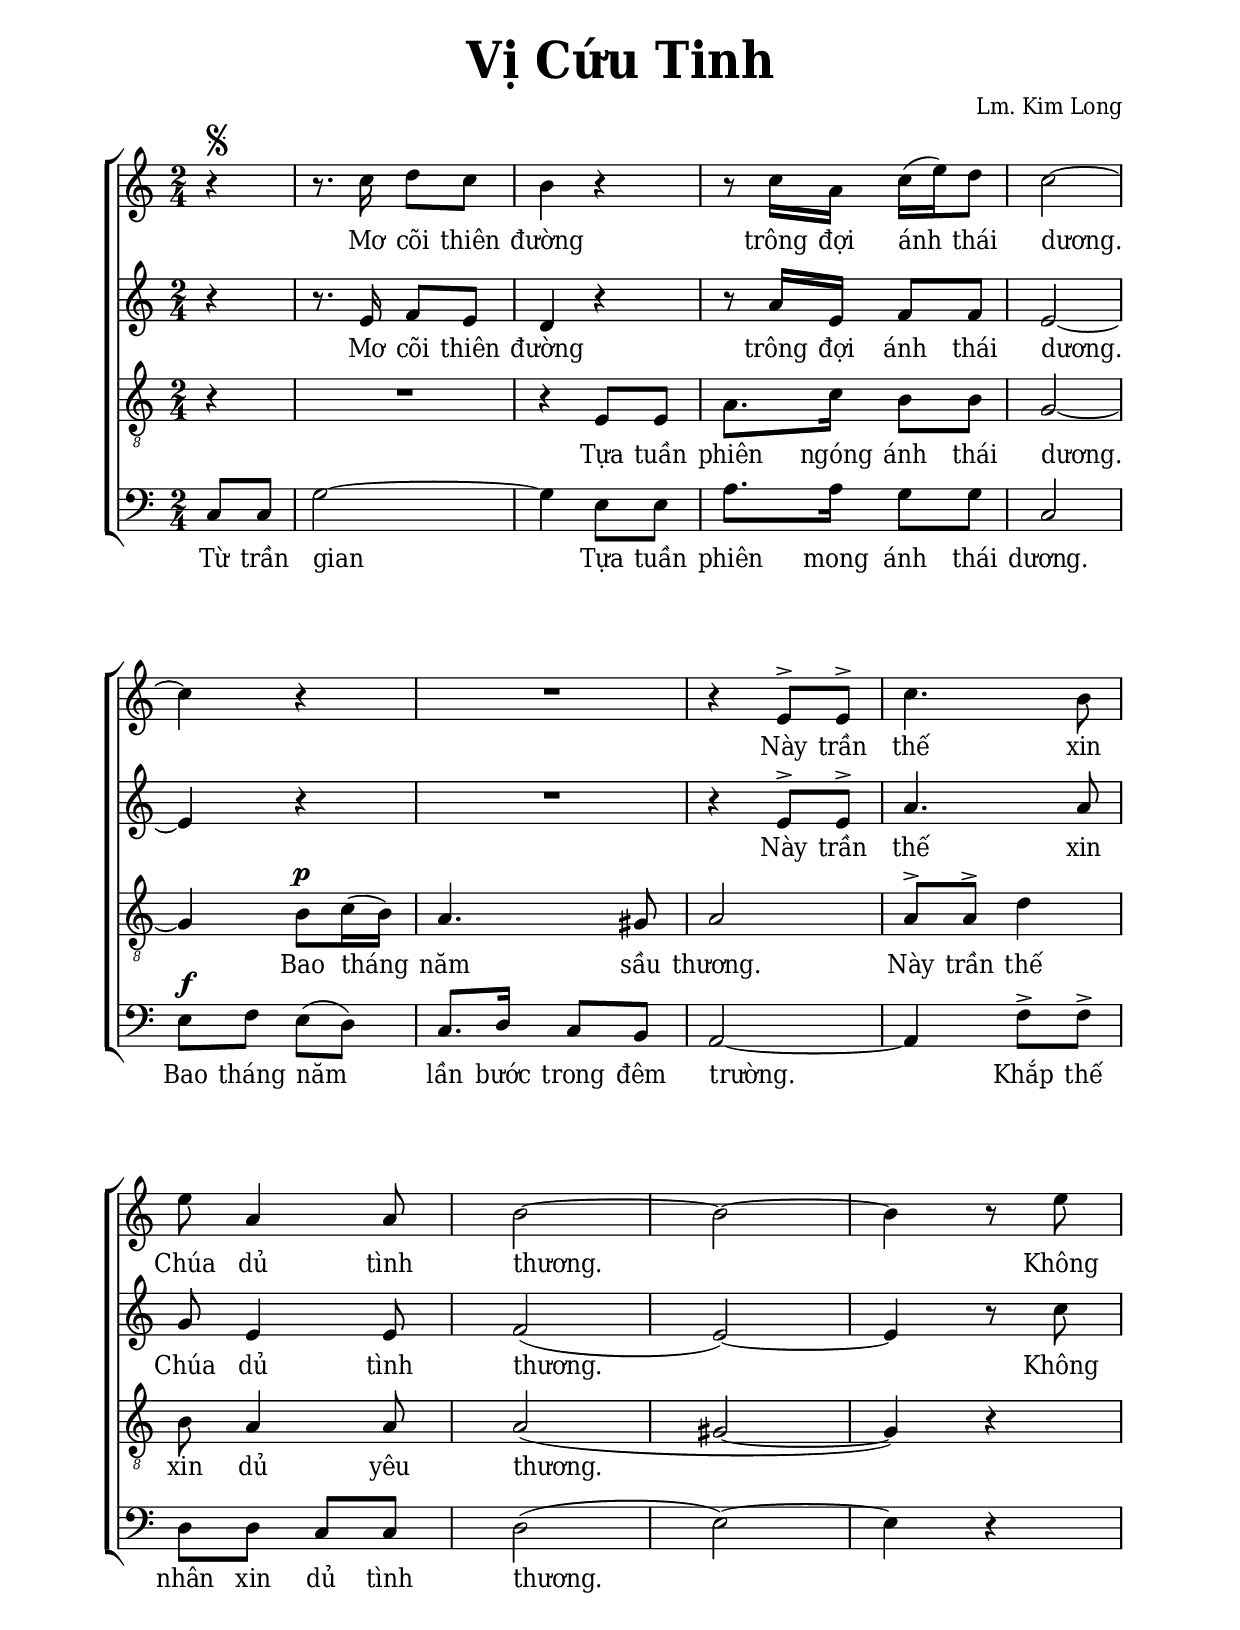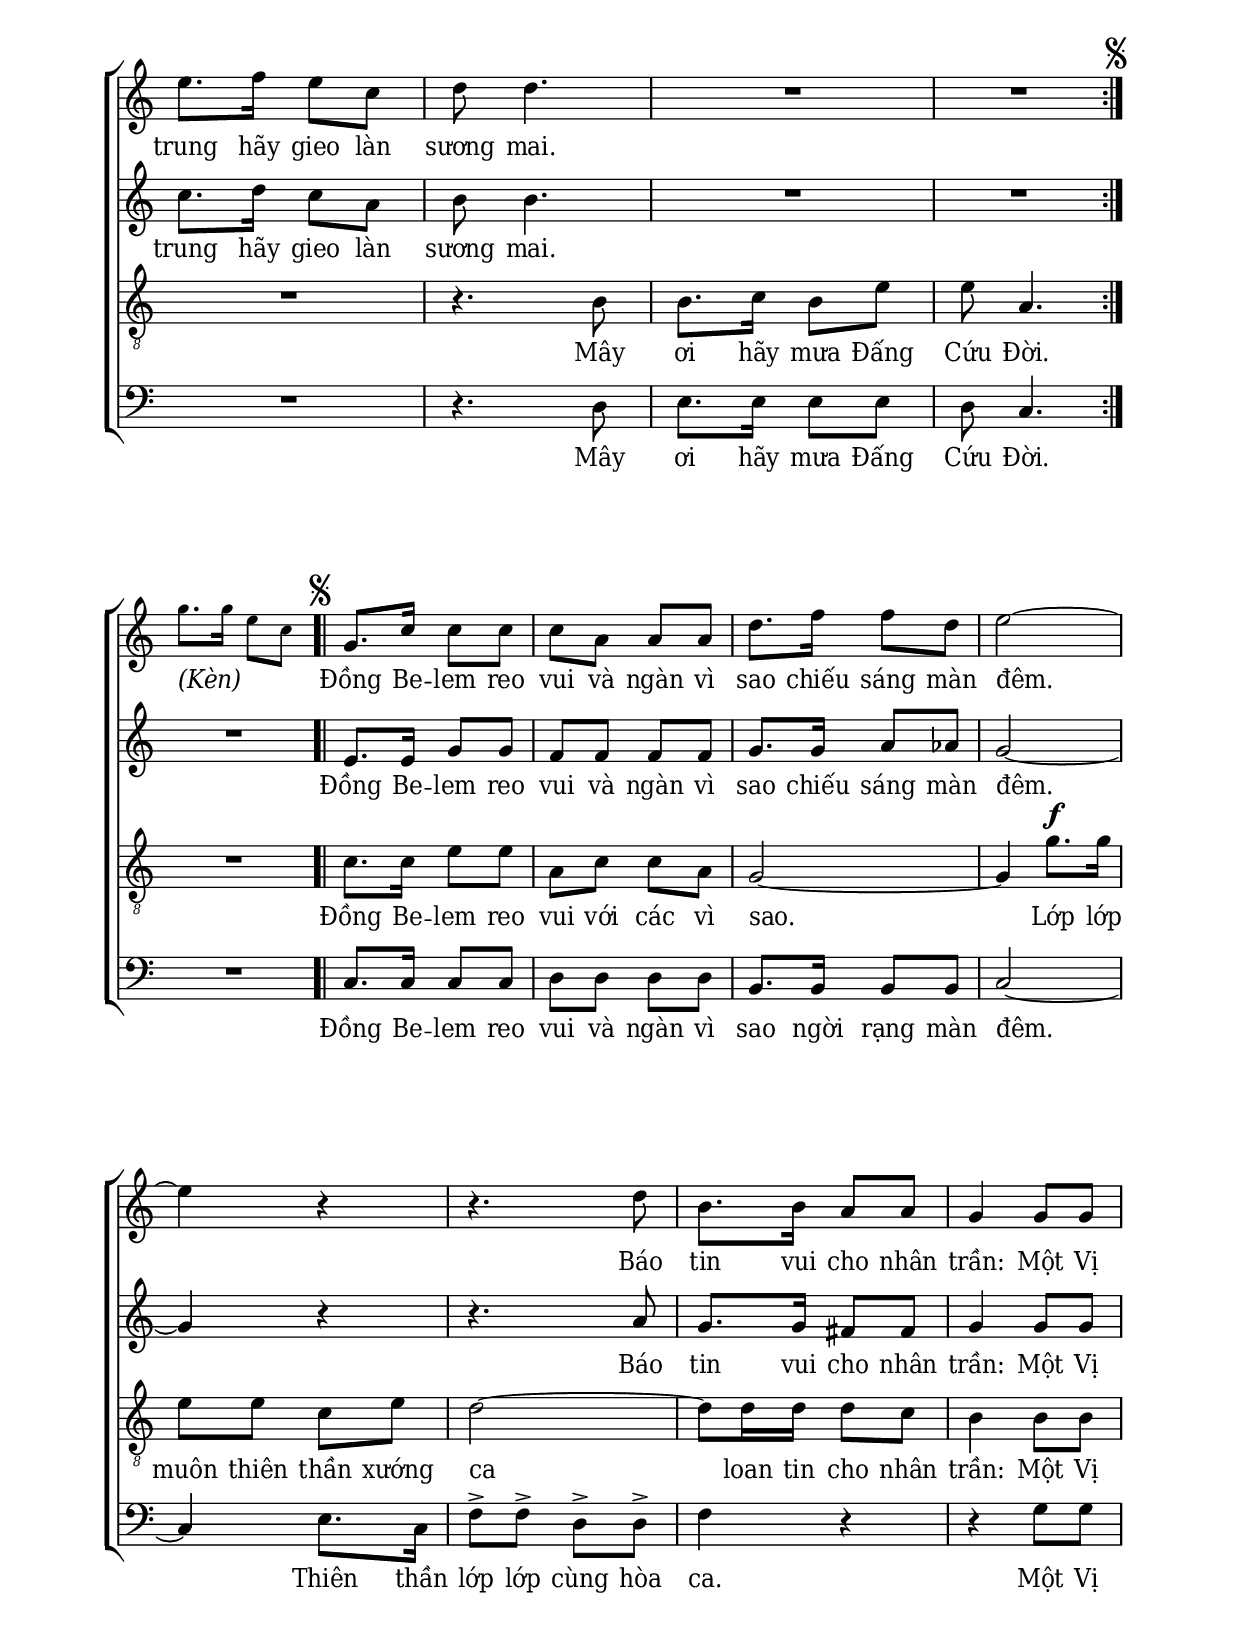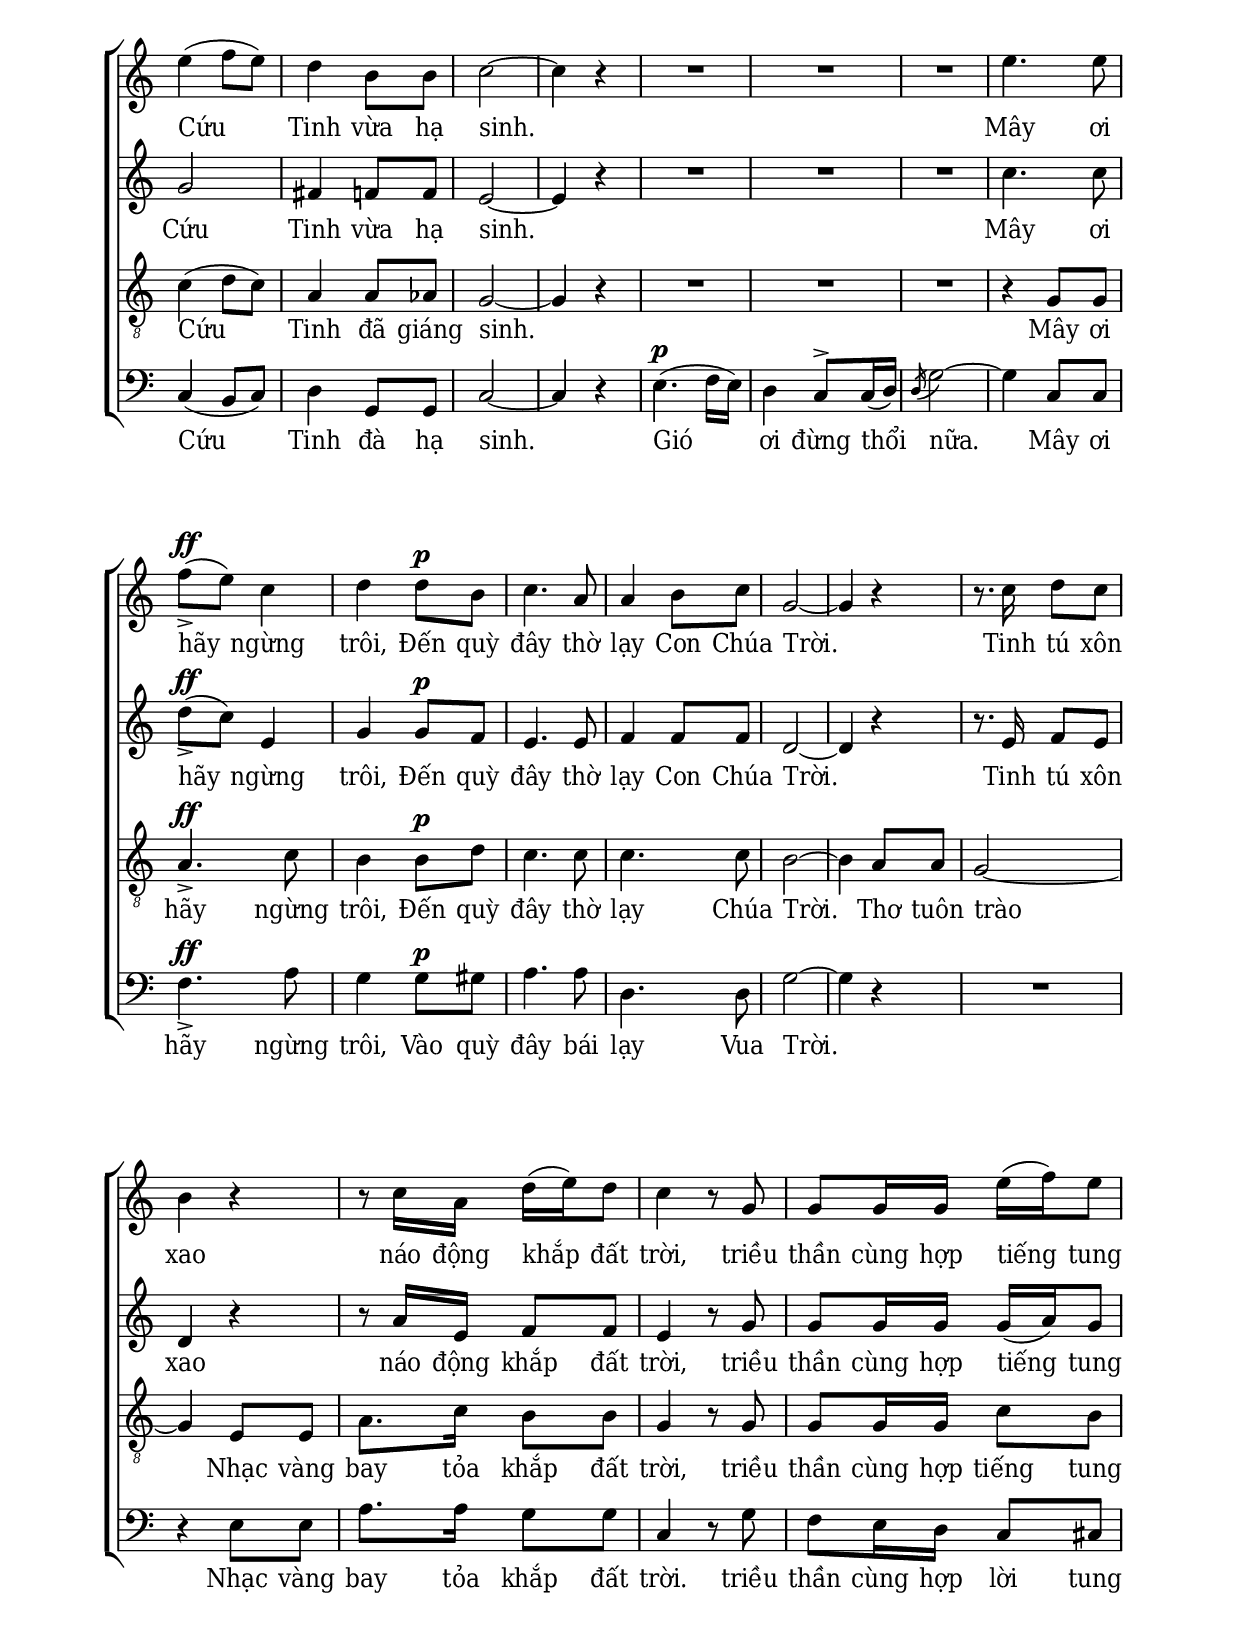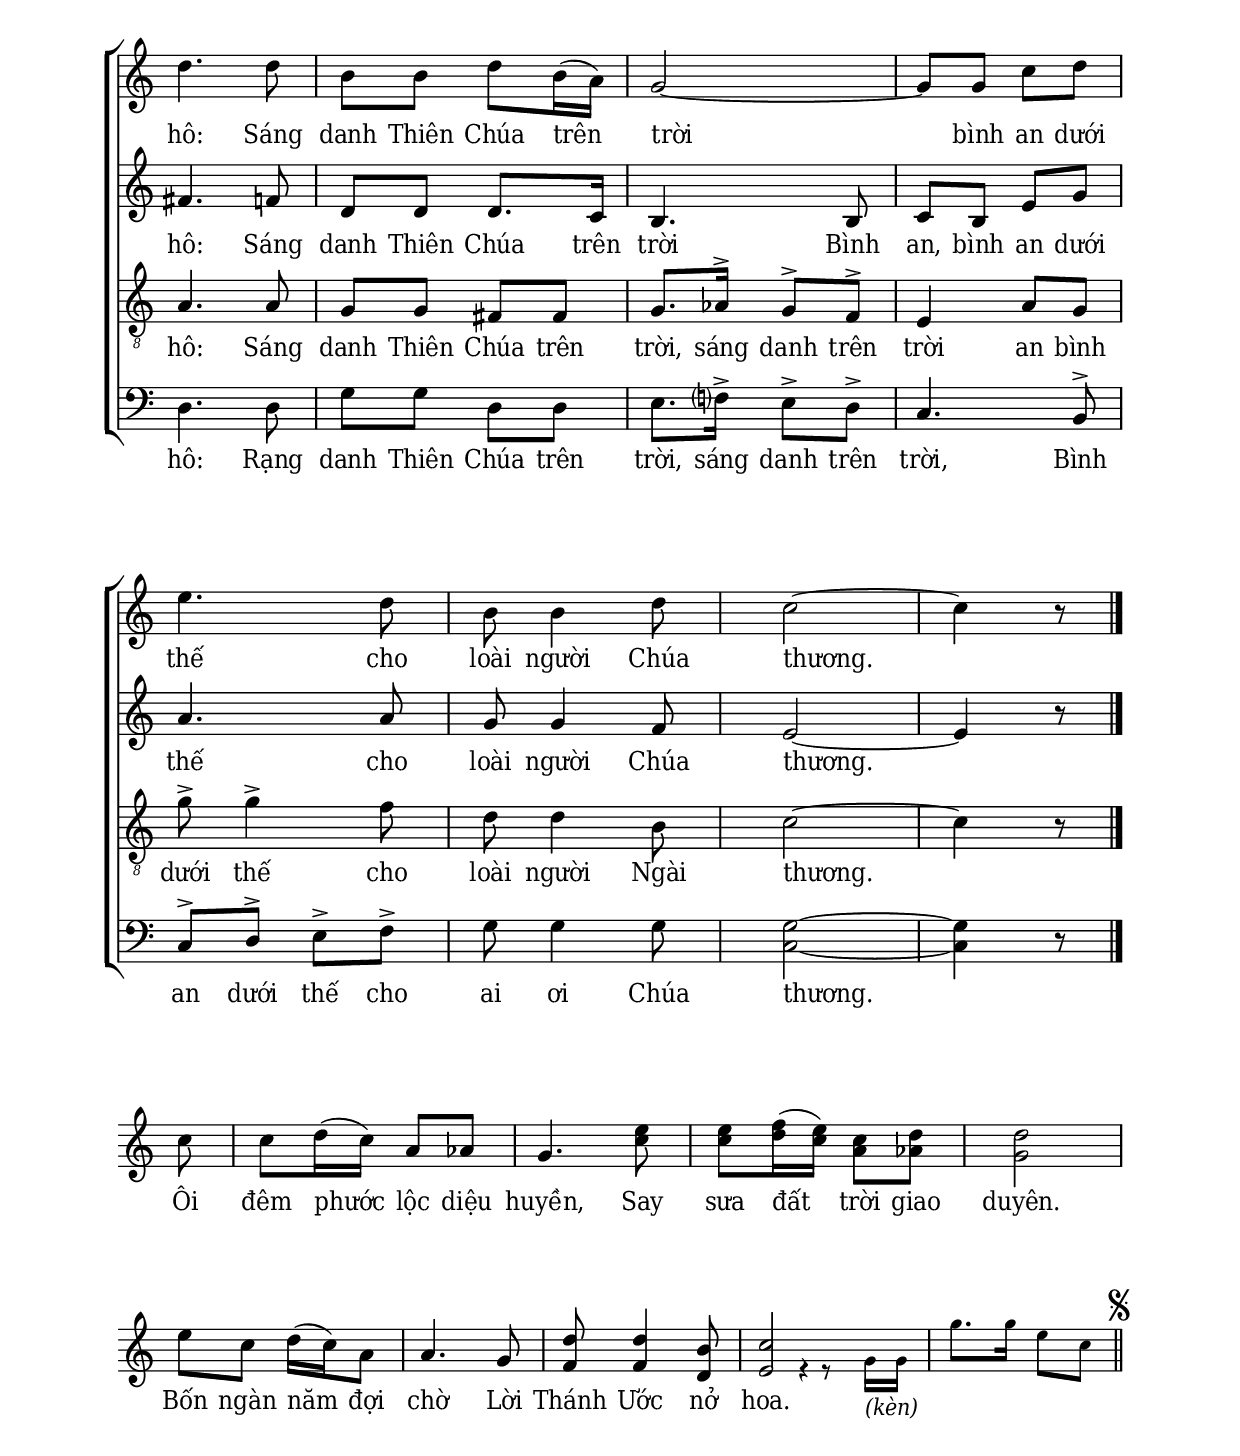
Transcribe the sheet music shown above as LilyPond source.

% Cài đặt chung
\version "2.22.1"
\include "english.ly"

\header {
  title = \markup { \fontsize #3 "Vị Cứu Tinh" }
  composer = "Lm. Kim Long"
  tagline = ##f
}

% Nhạc
% Đổi kích thước nốt cho bè phụ
notBePhu =
#(define-music-function (font-size music) (number? ly:music?)
   (for-some-music
     (lambda (m)
       (if (music-is-of-type? m 'rhythmic-event)
           (begin
             (set! (ly:music-property m 'tweaks)
                   (cons `(font-size . ,font-size)
                         (ly:music-property m 'tweaks)))
             #t)
           #f))
     music)
   music)

nhacDiepKhucSop = \relative c'' {
  \once \override Score.RehearsalMark.font-size = #0.1
  \tweak extra-offset #'(5 . 0)
  \mark \markup { \musicglyph #"scripts.segno" }
  \partial 4 r4 |
  r8. c16 d8 c |
  b4 r |
  r8 c16 a c (e) d8 |
  c2 ~ |
  c4 r |
  R2
  r4 e,8 ^> e ^> |
  c'4. b8 |
  e a,4 a8 |
  b2 ~ |
  b ~ |
  b4 r8 e |
  e8. f16 e8 c |
  d d4. |
  R2*2
  \once \override Score.RehearsalMark.font-size = #0.1
  \once \override Score.RehearsalMark #'break-visibility = #end-of-line-visible
  \mark \markup { \musicglyph #"scripts.segno" }
  \bar ":|." \break
  \notBePhu -2 { g8. g16 e8 c } \bar ".|"
  \once \override Score.RehearsalMark.font-size = #0.1
  \mark \markup { \musicglyph #"scripts.segno" }
  g8. c16 c8 c |
  c a a a |
  d8. f16 f8 d |
  e2 ~ |
  e4 r |
  r4. d8 |
  b8. b16 a8 a |
  g4 g8 g |
  e'4 (f8 e) |
  d4 b8 b |
  c2 ~ |
  c4 r |
  R2*3
  e4. e8 |
  f _> ^\ff (e) c4 |
  d d8 ^\p b |
  c4. a8 |
  a4 b8 c |
  g2 ~ |
  g4 r |
  r8. c16 d8 c |
  b4 r |
  r8 c16 a d (e) d8 |
  c4 r8 g |
  g g16 g e' (f) e8 |
  d4. d8 |
  b b d b16 (a) |
  g2 ~ |
  g8 g c d |
  e4. d8 |
  b b4 d8 |
  c2 ~ |
  c4 r8 \bar "|." \break
  c8 |
  c d16 (c) a8 af |
  g4.
  <<
    {
      e'8 |
      e f16 (e) c8 d |
      d2 | \break
    }
    {
      c8 |
      c d16 (c) a8 af |
      g2 |
    }
  >>
  e'8 c d16 (c) a8 |
  a4. g8 |  
  <<
    {
      d'8 d4 b8 |
    }
    {
      f8 f4 d8 |
    }
  >>
  <<
    {
      \voiceOne
      <c' e,>2 |
    }
    \new Voice = "splitpart" \notBePhu -2 {
      \voiceTwo
      \tweak extra-offset #'(4 . 0)
      e,4\rest e8\rest
      g16
      _\markup { \italic "(kèn)" }
      g |
      g'8. g16 e8 c 
    }
  >>
  \once \override Score.RehearsalMark.font-size = #0.1
  \mark \markup { \musicglyph #"scripts.segno" }
  \bar "||"
}

nhacDiepKhucAlto = \relative c' {
  r4 |
  r8. e16 f8 e |
  d4 r |
  r8 a'16 e f8 [f] |
  e2 ~ |
  e4 r |
  R2
  r4 e8 ^> e ^> |
  a4. a8 |
  g e4 e8 |
  f2 ( |
  e) ~ |
  e4 r8 c' |
  c8. d16 c8 a |
  b b4. |
  R2*3
  
  e,8. e16 g8 g |
  f f f f |
  g8. g16 a8 af |
  g2 ~ |
  g4 r |
  r4. a8 |
  g8. g16 fs8 fs |
  g4 g8 [g] |
  g2 |
  fs4 f!8 f |
  e2 ~ |
  e4 r |
  R2*3
  c'4. c8 |
  d _> ^\ff (c) e,4 |
  g4 g8 ^\p f |
  e4. e8 |
  f4 f8 f |
  d2 ~ |
  d4 r |
  r8. e16 f8 e |
  d4 r |
  r8 a'16 e f8 [f] |
  e4 r8 g |
  g [g16 g] g (a) g8 |
  fs4. f!8 |
  d d d8. c16 |
  b4. b8 |
  c b e g |
  a4. a8 |
  g g4 f8 |
  e2 ~ |
  e4 r8
}

nhacDiepKhucTenor = \relative c {
  r4
  R2
  r4 e8 e |
  a8. c16 b8 b |
  g2 ~ |
  g4 b8 ^\p c16 (b) |
  a4. gs8 |
  a2 |
  a8 ^> a ^> d4 |
  b8 a4 a8 |
  a2 ( |
  gs ~ |
  gs4) r |
  R2
  r4. b8 |
  b8. c16 b8 e |
  e a,4. |
  R2
  c8. c16 e8 e |
  a, c c a |
  g2 ~ |
  g4 g'8. ^\f g16 |
  e8 e c e |
  d2 ~ |
  d8 d16 d d8 c |
  b4 b8 b |
  c4 (d8 c) |
  a4 a8 af |
  g2 ~ |
  g4 r |
  R2*3
  r4 g8 g |
  a4. _> ^\ff c8 |
  b4 b8 ^\p d |
  c4. c8 |
  c4. c8 |
  b2 ~ |
  b4 a8 a |
  g2 ~ |
  g4 e8 e |
  a8. c16 b8 b |
  g4 r8 g |
  g g16 g c8 b |
  a4. a8 |
  g g fs fs |
  g8. af16 ^> g8 ^> f ^> |
  e4 a8 g |
  g' ^> g4 ^> f8 |
  d d4 b8 |
  c2 ~ |
  c4 r8
}

nhacDiepKhucBas = \relative c {
  c8 c |
  g'2 ~ |
  g4 e8 e |
  a8. a16 g8 g |
  c,2 |
  e8 ^\f f e (d) |
  c8. d16 c8 b |
  a2 ~ |
  a4 f'8 ^> f ^> |
  d d c c |
  d2 ( |
  e) ~ |
  e4 r |
  R2
  r4. d8 |
  e8. e16 e8 e |
  d c4. |
  
  R2
  c8. c16 c8 c |
  d d d d |
  b8. b16 b8 b |
  c2 ~ |
  c4 e8. c16 |
  f8 ^> f ^> d ^> d ^> |
  f4 r |
  r g8 g |
  c,4 (b8 c) |
  d4 g,8 g |
  c2 ~ |
  c4 r |
  e4. ^\p (f16 e) |
  d4 c8 ^> c16 (d) |
  \slashedGrace { d16 (} g2) ~ |
  g4 c,8 c |
  f4. _> ^\ff a8 |
  g4 g8 ^\p gs |
  a4. a8 |
  d,4. d8 |
  g2 ~ |
  g4 r |
  R2
  r4 e8 e |
  a8. a16 g8 g |
  c,4 r8 g' |
  f e16 d c8 cs |
  d4. d8 |
  g g d d |
  e8. f!?16 ^> e8 ^> d ^> |
  c4. b8 ^> |
  c ^> d ^> e ^> f ^> |
  g g4 g8 |
  <g c,>2 ~ |
  <g c,>4 r8
}

% Lời
loiDiepKhucSop = \lyricmode {
  Mơ cõi thiên đường trông đợi ánh thái dương.
  Này trần thế xin Chúa dủ tình thương.
  Không trung hãy gieo làn sương mai.
  \override Lyrics.LyricText.font-shape = #'italic
  (Kèn) _ _ _
  \revert Lyrics.LyricText.font-shape
  Đồng Be -- lem reo vui và ngàn vì sao chiếu sáng màn đêm.
  Báo tin vui cho nhân trần:
  Một Vị Cứu Tinh vừa hạ sinh.
  Mây ơi hãy ngừng trôi,
  Đến quỳ đây thờ lạy Con Chúa Trời.
  Tinh tú xôn xao náo động khắp đất trời,
  triều thần cùng hợp tiếng tung hô:
  Sáng danh Thiên Chúa trên trời
  bình an dưới thế cho loài người Chúa thương.
  
  Ôi đêm phước lộc diệu huyền,
  Say sưa đất trời giao duyên.

  Bốn ngàn năm đợi chờ Lời Thánh Ước nở hoa.
  \override Lyrics.LyricText.font-shape = #'italic
  (Kèn)
}

loiDiepKhucAlto = \lyricmode {
  Mơ cõi thiên đường trông đợi ánh thái dương.
  Này trần thế xin Chúa dủ tình thương.
  Không trung hãy gieo làn sương mai.
  Đồng Be -- lem reo vui và ngàn vì sao chiếu sáng màn đêm.
  Báo tin vui cho nhân trần:
  Một Vị Cứu Tinh vừa hạ sinh.
  Mây ơi hãy ngừng trôi,
  Đến quỳ đây thờ lạy Con Chúa Trời.
  Tinh tú xôn xao náo động khắp đất trời,
  triều thần cùng hợp tiếng tung hô:
  Sáng danh Thiên Chúa trên trời
  Bình an, bình an dưới thế cho loài người Chúa thương.
}

loiDiepKhucTenor = \lyricmode {
  Tựa tuần phiên ngóng ánh thái dương.
  Bao tháng năm sầu thương.
  Này trần thế xin dủ yêu thương.
  Mây ơi hãy mưa Đấng Cứu Đời.
  Đồng Be -- lem reo vui với các vì sao.
  Lớp lớp muôn thiên thần xướng ca
  loan tin cho nhân trần:
  Một Vị Cứu Tinh đã giáng sinh.
  Mây ơi hãy ngừng trôi,
  Đến quỳ đây thờ lạy Chúa Trời.
  Thơ tuôn trào
  Nhạc vàng bay tỏa khắp đất trời,
  triều thần cùng hợp tiếng tung hô:
  Sáng danh Thiên Chúa trên trời,
  sáng danh trên trời
  an bình dưới thế cho loài người Ngài thương.
}

loiDiepKhucBas = \lyricmode {
  Từ trần gian
  Tựa tuần phiên mong ánh thái dương.
  Bao tháng năm lần bước trong đêm trường.
  Khắp thế nhân xin dủ tình thương.
  Mây ơi hãy mưa Đấng Cứu Đời.
  Đồng Be -- lem reo vui và ngàn vì sao ngời rạng màn đêm.
  Thiên thần lớp lớp cùng hòa ca.
  Một Vị Cứu Tinh đà hạ sinh.
  Gió ơi đừng thổi nữa.
  Mây ơi hãy ngừng trôi,
  Vào quỳ đây bái lạy Vua Trời.
  Nhạc vàng bay tỏa khắp đất trời.
  triều thần cùng hợp lời tung hô:
  Rạng danh Thiên Chúa trên trời, sáng danh trên trời,
  Bình an dưới thế cho ai ơi Chúa thương.
}

% Dàn trang
\paper {
  #(set-paper-size "a4")
  top-margin = 15\mm
  bottom-margin = 15\mm
  left-margin = 20\mm
  right-margin = 20\mm
  indent = #0
  #(define fonts
    (make-pango-font-tree
      "Deja Vu Serif Condensed"
      "Deja Vu Serif Condensed"
      "Deja Vu Serif Condensed"
      (/ 20 20)))
  print-page-number = #f
  %page-count = #2
  %systems-per-page = 5
}

TongNhip = {
  \key c \major \time 2/4
  \set Timing.beamExceptions = #'()
  \set Timing.baseMoment = #(ly:make-moment 1/4)
}

% Đổi kích thước nốt cho bè phụ
notBePhu =
#(define-music-function (font-size music) (number? ly:music?)
   (for-some-music
     (lambda (m)
       (if (music-is-of-type? m 'rhythmic-event)
           (begin
             (set! (ly:music-property m 'tweaks)
                   (cons `(font-size . ,font-size)
                         (ly:music-property m 'tweaks)))
             #t)
           #f))
     music)
   music)
\score {
  \new ChoirStaff <<
    \new Staff <<
      \new Voice = "beSop" {
        \clef treble \TongNhip \nhacDiepKhucSop
      }
      \new Lyrics \lyricsto beSop \loiDiepKhucSop
    >>
    \new Staff <<
      \new Voice = "beAlto" {
        \clef treble \TongNhip \nhacDiepKhucAlto
      }
      \new Lyrics \lyricsto beAlto \loiDiepKhucAlto
    >>
    \new Staff <<
        \clef "violin_8"
        \new Voice = beTenor {
          \TongNhip \nhacDiepKhucTenor
        }
      \new Lyrics \lyricsto beTenor \loiDiepKhucTenor
    >>
    \new Staff <<
        \clef bass
        \new Voice = beBas {
          \TongNhip \nhacDiepKhucBas
        }
      \new Lyrics \lyricsto beBas \loiDiepKhucBas
    >>
  >>
  \layout {
    \override Lyrics.LyricSpace.minimum-distance = #1
    \override LyricHyphen.minimum-distance = #1
    \override Score.BarNumber.break-visibility = ##(#f #f #f)
    \override Score.SpacingSpanner.uniform-stretching = ##t
  }
}
